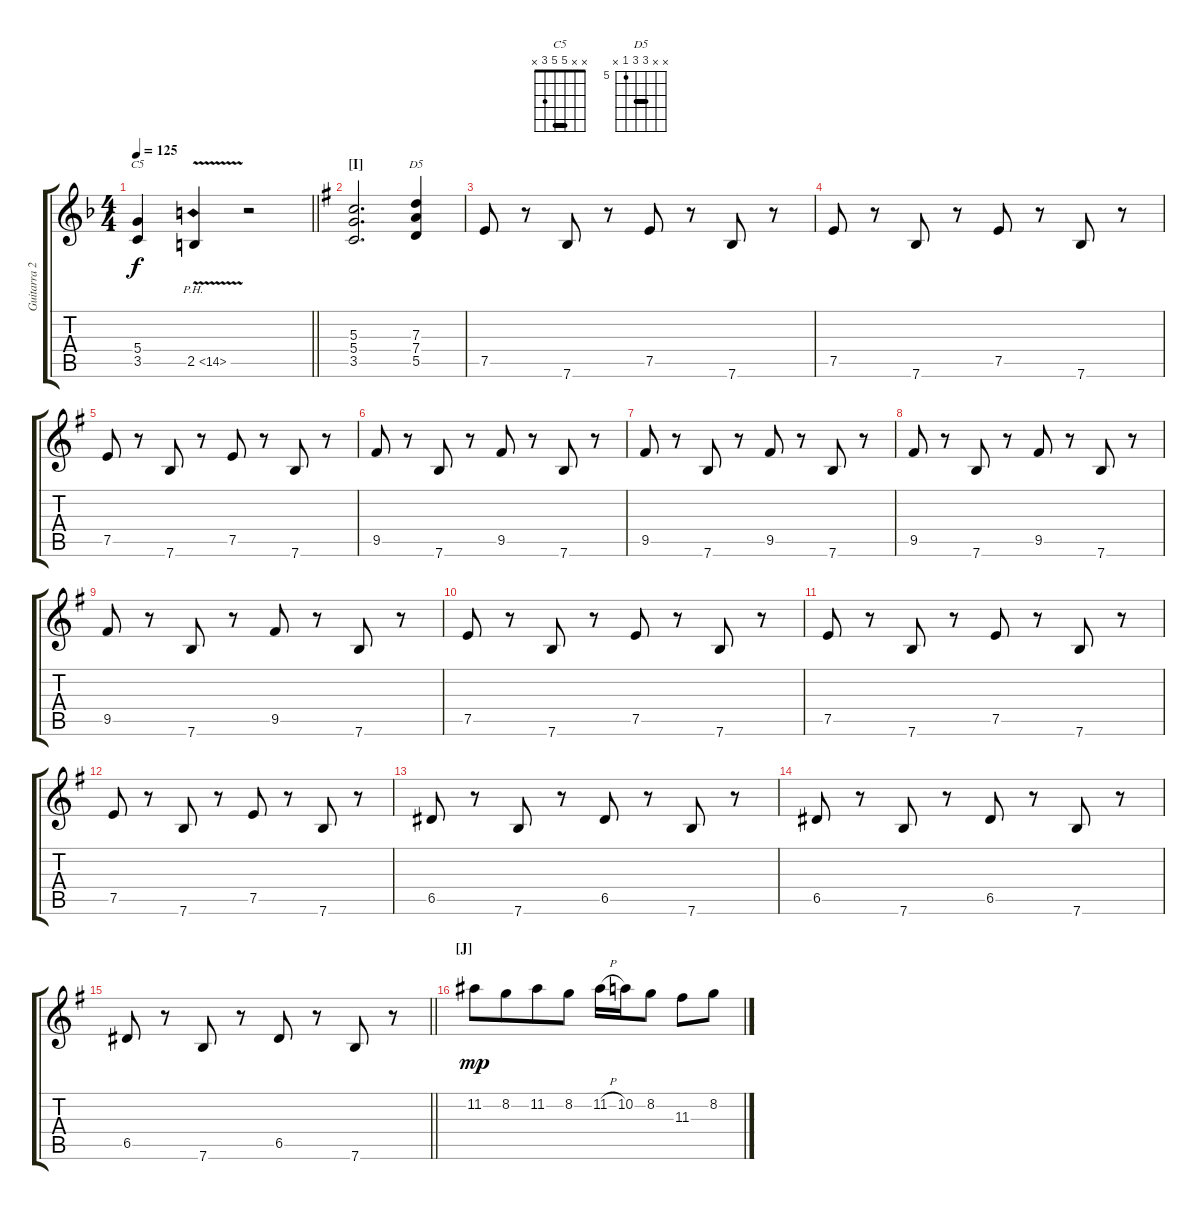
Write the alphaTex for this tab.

\track ("Guitarra 2" "Guitarra 2") {instrument distortionguitar}
\staff {score tabs}
\tuning (E4 B3 G3 D3 A2 E2) {hide}
\chord ("C5" x x 5 5 3 x) {barre 5}
\chord ("D5" x x 7 7 5 x) {firstfret 5 barre 7}
\ts (4 4)
\tempo 125
\clef g2
\barLineRight lightlight
\ks f
(5.4 3.5).4{ch "C5" dy f} 2.5{ph 12 v}.4 r.2 |
\section ("" "[I]")
\ks g
(5.3 5.4 3.5).2{d} (7.3 7.4 5.5).4{ch "D5"} |
7.5.8{volume 10} r.8 7.6.8 r.8 7.5.8 r.8 7.6.8 r.8 |
7.5.8 r.8 7.6.8 r.8 7.5.8 r.8 7.6.8 r.8 |
7.5.8 r.8 7.6.8 r.8 7.5.8 r.8 7.6.8 r.8 |
9.5.8 r.8 7.6.8 r.8 9.5.8 r.8 7.6.8 r.8 |
9.5.8 r.8 7.6.8 r.8 9.5.8 r.8 7.6.8 r.8 |
9.5.8 r.8 7.6.8 r.8 9.5.8 r.8 7.6.8 r.8 |
9.5.8 r.8 7.6.8 r.8 9.5.8 r.8 7.6.8 r.8 |
7.5.8 r.8 7.6.8 r.8 7.5.8 r.8 7.6.8 r.8 |
7.5.8 r.8 7.6.8 r.8 7.5.8 r.8 7.6.8 r.8 |
7.5.8 r.8 7.6.8 r.8 7.5.8 r.8 7.6.8 r.8 |
6.5.8 r.8 7.6.8 r.8 6.5.8 r.8 7.6.8 r.8 |
6.5.8 r.8 7.6.8 r.8 6.5.8 r.8 7.6.8 r.8 |
\barLineRight lightlight
6.5.8 r.8 7.6.8 r.8 6.5.8 r.8 7.6.8 r.8 |
\section ("" "[J]")
11.2.8{dy mp volume 8} 8.2.8{beam merge} 11.2.8 8.2.8 11.2{h}.16 10.2.16 8.2.8 11.3.8 8.2.8
